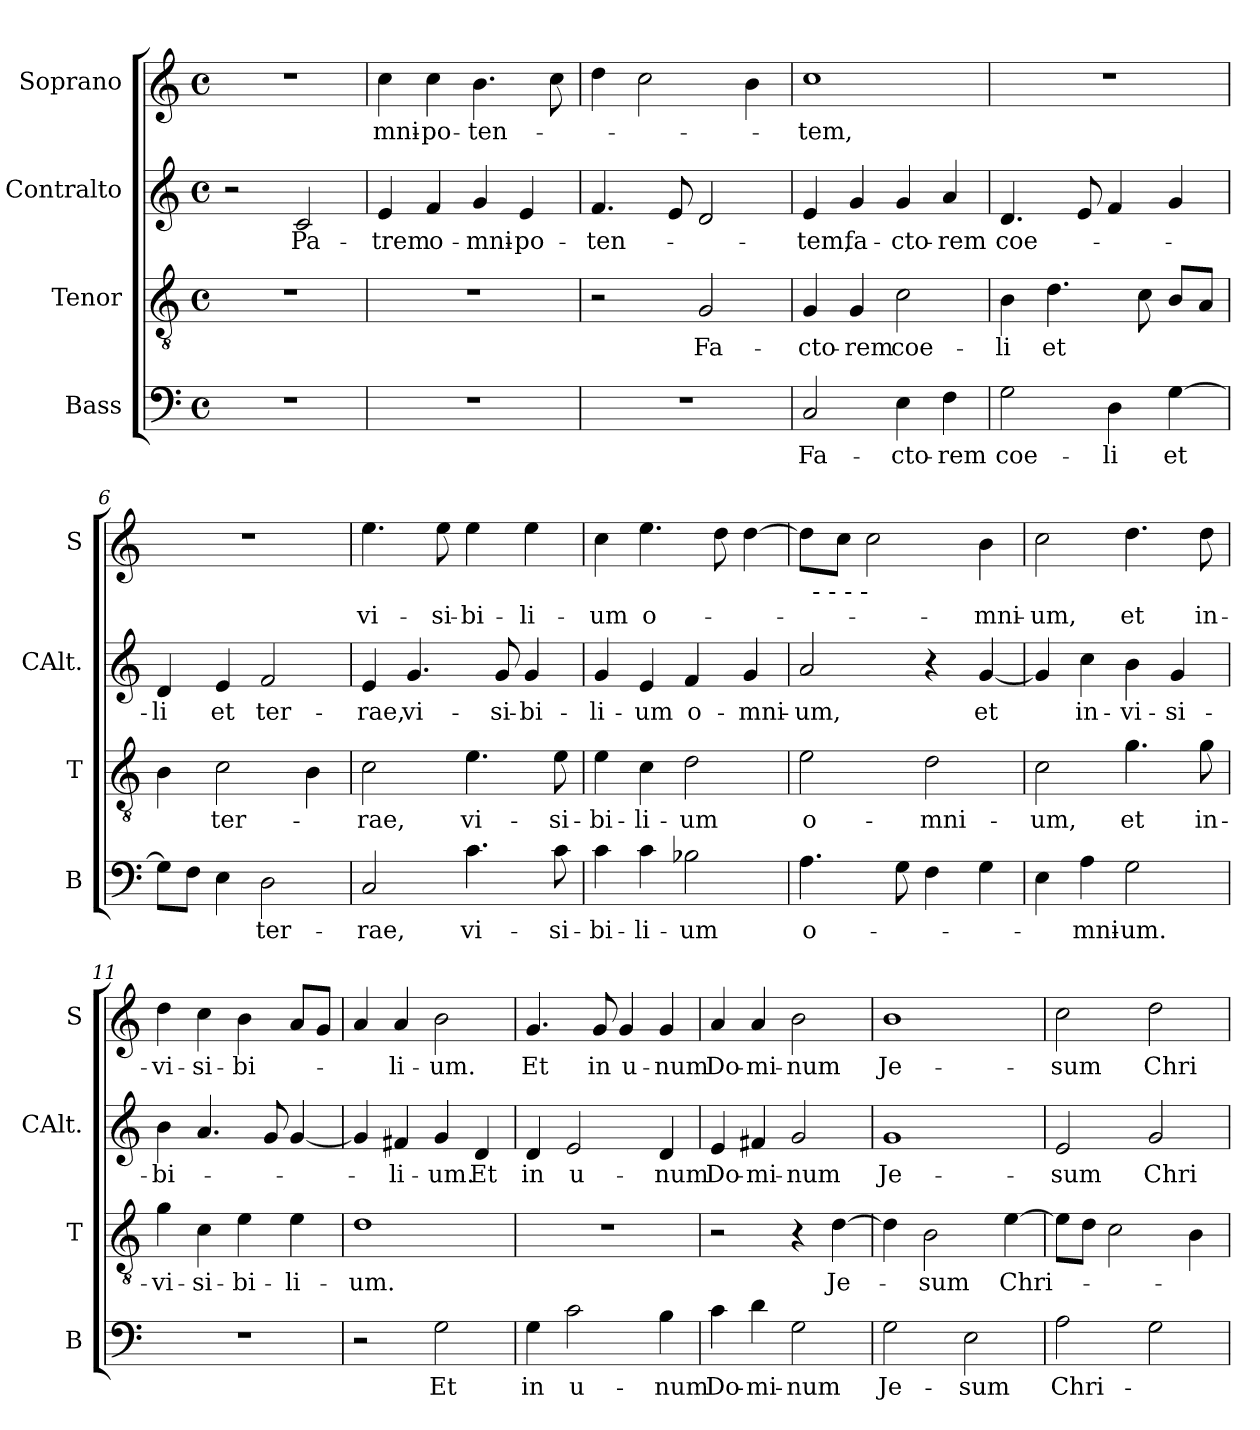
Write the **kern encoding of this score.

**kern	**text	**kern	**text	**kern	**text	**kern	**text
*part4	*part4	*part3	*part3	*part2	*part2	*part1	*part1
*staff4	*staff4	*staff3	*staff3	*staff2	*staff2	*staff1	*staff1
*I"Bass	*	*I"Tenor	*	*I"Contralto	*	*I"Soprano	*
*I'B	*	*I'T	*	*I'CAlt.	*	*I'S	*
*clefF4	*	*clefGv2	*	*clefG2	*	*clefG2	*
*k[]	*	*k[]	*	*k[]	*	*k[]	*
*C:	*	*C:	*	*C:	*	*C:	*
*M4/4	*	*M4/4	*	*M4/4	*	*M4/4	*
*met(c)	*	*met(c)	*	*met(c)	*	*met(c)	*
=1	=1	=1	=1	=1	=1	=1	=1
1r	.	1r	.	2r	.	1r	.
.	.	.	.	2c/	Pa-	.	.
=2	=2	=2	=2	=2	=2	=2	=2
1r	.	1r	.	4e/	-trem	4cc\	mni-
.	.	.	.	4f/	o-	4cc\	-po-
.	.	.	.	4g/	-mni-	4.b\	-ten-
.	.	.	.	4e/	-po-	.	.
.	.	.	.	.	.	8cc\	.
=3	=3	=3	=3	=3	=3	=3	=3
1r	.	2r	.	4.f/	-ten-	4dd\	.
.	.	.	.	.	.	2cc\	.
.	.	.	.	8e/	.	.	.
.	.	2G/	Fa-	2d/	.	.	.
.	.	.	.	.	.	4b\	.
=4	=4	=4	=4	=4	=4	=4	=4
2C/	Fa-	4G/	-cto-	4e/	-tem,	1cc	-tem,
.	.	4G/	-rem	4g/	fa-	.	.
4E\	-cto-	2c\	coe-	4g/	-cto-	.	.
4F\	-rem	.	.	4a/	-rem	.	.
!!LO:LB:g=z
=5	=5	=5	=5	=5	=5	=5	=5
2G\	coe-	4B\	-li	4.d/	coe-	1r	.
.	.	4.d\	et	.	.	.	.
.	.	.	.	8e/	.	.	.
4D\	-li	.	.	4f/	.	.	.
.	.	8c\	.	.	.	.	.
[4G\	et	8B/L	.	4g/	.	.	.
.	.	8A/J	.	.	.	.	.
=6	=6	=6	=6	=6	=6	=6	=6
8G\L]	.	4B\	.	4d/	-li	1r	.
8F\J	.	.	.	.	.	.	.
4E\	.	2c\	ter-	4e/	et	.	.
2D\	ter-	.	.	2f/	ter-	.	.
.	.	4B\	.	.	.	.	.
=7	=7	=7	=7	=7	=7	=7	=7
2C/	-rae,	2c\	-rae,	4e/	-rae,	4.ee\	vi-
.	.	.	.	4.g/	vi-	.	.
.	.	.	.	.	.	8ee\	-si-
4.c\	vi-	4.e\	vi-	.	.	4ee\	-bi-
.	.	.	.	8g/	-si-	.	.
.	.	.	.	4g/	-bi-	4ee\	-li-
8c\	-si-	8e\	-si-	.	.	.	.
=8	=8	=8	=8	=8	=8	=8	=8
4c\	-bi-	4e\	-bi-	4g/	-li-	4cc\	-um
4c\	-li-	4c\	-li-	4e/	-um	4.ee\	o-
2B-X\	-um	2d\	-um	4f/	o-	.	.
.	.	.	.	.	.	8dd\	.
.	.	.	.	4g/	-mni-	[4dd\	.
!!LO:LB:g=z
=9	=9	=9	=9	=9	=9	=9	=9
*	*	*	*	*	*	*^	*
4.A\	o-	2e\	o-	2a/	-um,	8dd\L]	32ryy	.
!	!	!	!	!	!	!	!LO:TX:b:t=-        -        -        -	!
.	.	.	.	.	.	.	2ryy	.
.	.	.	.	.	.	8cc\J	.	.
.	.	.	.	.	.	2cc\	.	.
8G\	.	.	.	.	.	.	.	.
4F\	.	2d\	-mni-	4r	.	.	.	.
.	.	.	.	.	.	.	4...ryy	.
4G\	.	.	.	[4g/	et	4b\	.	-mni-
*	*	*	*	*	*	*v	*v	*
=10	=10	=10	=10	=10	=10	=10	=10
4E\	.	2c\	-um,	4g/]	.	2cc\	-um,
4A\	-mni-	.	.	4cc\	in-	.	.
2G\	-um.	4.g\	et	4b\	-vi-	4.dd\	et
.	.	.	.	4g/	-si-	.	.
.	.	8g\	in-	.	.	8dd\	in-
=11	=11	=11	=11	=11	=11	=11	=11
1r	.	4g\	-vi-	4b\	-bi-	4dd\	-vi-
.	.	4c\	-si-	4.a/	.	4cc\	-si-
.	.	4e\	-bi-	.	.	4b\	-bi-
.	.	.	.	8g/	.	.	.
.	.	4e\	-li-	[4g/	.	8a/L	.
.	.	.	.	.	.	8g/J	.
=12	=12	=12	=12	=12	=12	=12	=12
2r	.	1d	-um.	4g/]	.	4a/	.
.	.	.	.	4f#X/	-li-	4a/	-li-
2G\	Et	.	.	4g/	-um.	2b\	-um.
.	.	.	.	4d/	Et	.	.
!!LO:PB:g=z
=13	=13	=13	=13	=13	=13	=13	=13
4G\	in	1r	.	4d/	in	4.g/	Et
2c\	u-	.	.	2e/	u-	.	.
.	.	.	.	.	.	8g/	in
.	.	.	.	.	.	4g/	u-
4B\	-num	.	.	4d/	-num	4g/	-num
=14	=14	=14	=14	=14	=14	=14	=14
4c\	Do-	2r	.	4e/	Do-	4a/	Do-
4d\	-mi-	.	.	4f#X/	-mi-	4a/	-mi-
2G\	-num	4r	.	2g/	-num	2b\	-num
.	.	[4d\	Je-	.	.	.	.
=15	=15	=15	=15	=15	=15	=15	=15
2G\	Je-	4d\]	.	1g	Je-	1b	Je-
.	.	2B\	-sum	.	.	.	.
2E\	-sum	.	.	.	.	.	.
.	.	[4e\	Chri-	.	.	.	.
=16	=16	=16	=16	=16	=16	=16	=16
2A\	Chri-	8e\L]	.	2e/	-sum	2cc\	-sum
.	.	8d\J	.	.	.	.	.
.	.	2c\	.	.	.	.	.
2G\	.	.	.	2g/	Chri-	2dd\	Chri-
.	.	4B\	.	.	.	.	.
=	=	=	=	=	=	=	=
*-	*-	*-	*-	*-	*-	*-	*-
